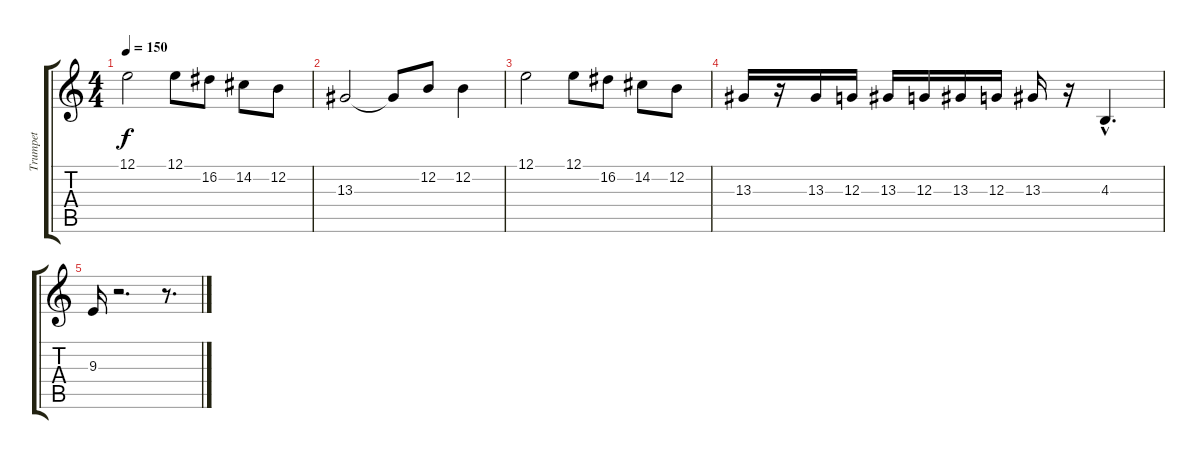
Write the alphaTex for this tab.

\track ("Trumpet" "Trumpet") {instrument trumpet}
\staff {score tabs}
\tuning (E4 B3 G3 D3 A2 E2) {hide}
\ts (4 4)
\tempo 150
\clef g2
\ks c
12.1.2{dy f instrument trumpet} 12.1.8 16.2.8 14.2.8 12.2.8 |
13.3.2 13.3{t}.8 12.2.8 12.2.4 |
12.1.2 12.1.8 16.2.8 14.2.8 12.2.8 |
13.3.16 r.16 13.3.16 12.3.16 13.3.16 12.3.16 13.3.16 12.3.16 13.3.16 r.16 4.3{hac}.4{d} |
9.3.16 r.2{d} r.8{d}
